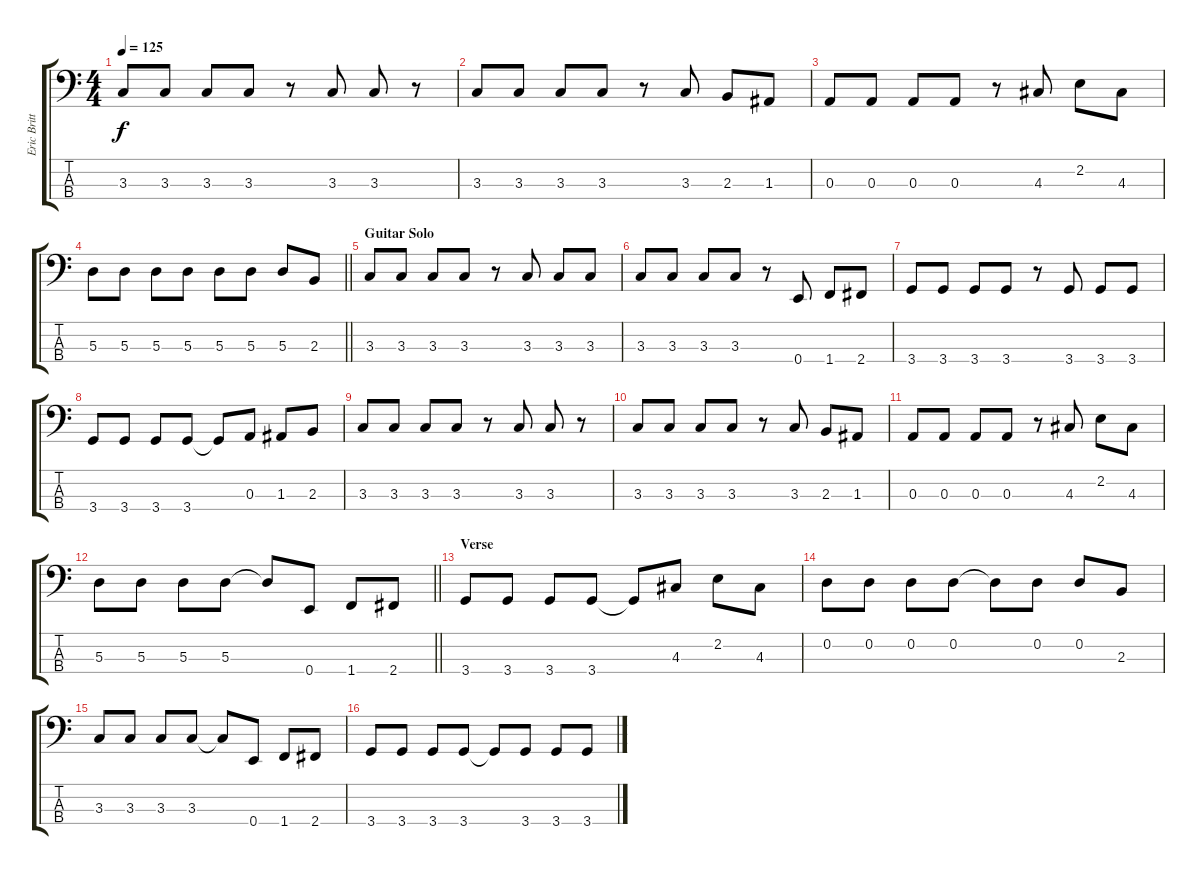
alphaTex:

\track ("Eric Brittingham - Bass" "Eric Britt") {instrument slapbass1}
\staff {score tabs}
\tuning (G2 D2 A1 E1) {hide}
\ts (4 4)
\tempo 125
\clef f4
\ks c
3.3.8{dy f} 3.3.8 3.3.8 3.3.8 r.8 3.3.8 3.3.8 r.8 |
3.3.8 3.3.8 3.3.8 3.3.8 r.8 3.3.8 2.3.8 1.3.8 |
0.3.8 0.3.8 0.3.8 0.3.8 r.8 4.3.8 2.2.8 4.3.8 |
\barLineRight lightlight
5.3.8 5.3.8 5.3.8 5.3.8 5.3.8 5.3.8 5.3.8 2.3.8 |
\section ("" "Guitar Solo")
3.3.8 3.3.8 3.3.8 3.3.8 r.8 3.3.8 3.3.8 3.3.8 |
3.3.8 3.3.8 3.3.8 3.3.8 r.8 0.4.8 1.4.8 2.4.8 |
3.4.8 3.4.8 3.4.8 3.4.8 r.8 3.4.8 3.4.8 3.4.8 |
3.4.8 3.4.8 3.4.8 3.4.8 3.4{t}.8 0.3.8 1.3.8 2.3.8 |
3.3.8 3.3.8 3.3.8 3.3.8 r.8 3.3.8 3.3.8 r.8 |
3.3.8 3.3.8 3.3.8 3.3.8 r.8 3.3.8 2.3.8 1.3.8 |
0.3.8 0.3.8 0.3.8 0.3.8 r.8 4.3.8 2.2.8 4.3.8 |
\barLineRight lightlight
5.3.8 5.3.8 5.3.8 5.3.8 5.3{t}.8 0.4.8 1.4.8 2.4.8 |
\section ("" "Verse")
3.4.8 3.4.8 3.4.8 3.4.8 3.4{t}.8 4.3.8 2.2.8 4.3.8 |
0.2.8 0.2.8 0.2.8 0.2.8 0.2{t}.8 0.2.8 0.2.8 2.3.8 |
3.3.8 3.3.8 3.3.8 3.3.8 3.3{t}.8 0.4.8 1.4.8 2.4.8 |
3.4.8 3.4.8 3.4.8 3.4.8 3.4{t}.8 3.4.8 3.4.8 3.4.8
